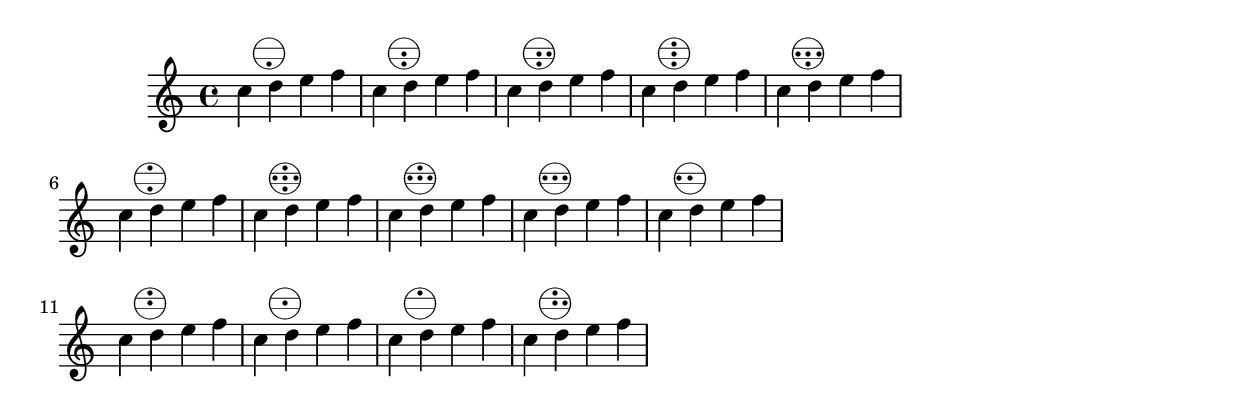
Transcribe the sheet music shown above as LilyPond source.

%% DO NOT EDIT this file manually; it is automatically
%% generated from LSR http://lsr.dsi.unimi.it
%% Make any changes in LSR itself, or in Documentation/snippets/new/ ,
%% and then run scripts/auxiliar/makelsr.py
%%
%% This file is in the public domain.
\version "2.14.2"

\header {
%% Translation of GIT committish: 85394d425536d267ed0cb71d17023849f1611180
  texidocfr = "
Les symboles spécifiques au clavier main droite d'un accordéon
s'indiquent à l'aide de @code{\\markup}.  Le positionnement de tels
symboles s'ajuste grâce à des arguments @code{\\raise}.

"
  doctitlefr = "Symboles de chant pour accordéon"

  lsrtags = "specific-notation, keyboards, workaround, symbols-and-glyphs"


%% Translation of GIT committish: b482c3e5b56c3841a88d957e0ca12964bd3e64fa
  texidoces = "
Los símbolos específicos de acordeón discanto se escriben mediante
@code{\\markup}.  Se puede trucar la colocación vertical de los
símbolos modificando los argumentos de @code{\\raise}.

"
  doctitlees = "Símbolos de acordeón discanto"


%% Translation of GIT committish: 0a868be38a775ecb1ef935b079000cebbc64de40
  doctitlede = "Symbole für Akkordeon-Diskantregister"
  texidocde = "
Diskantregister für Akkordeon können mit @code{\\markup} dargestellt werden.
Die vertikale Position der einzelnen Elemente werden mit @code{\\raise}
angepasst.
"

  texidoc = "
Accordion discant-specific symbols are added using @code{\\markup}. The
vertical placement of the symbols can be tweaked by changing the
@code{\\raise} arguments.



"
  doctitle = "Accordion-discant symbols"
} % begin verbatim


discant = \markup {
  \musicglyph #"accordion.discant"
}
dot = \markup {
  \musicglyph #"accordion.dot"
}

\layout { ragged-right = ##t }

% 16 voets register
accBasson = ^\markup {
  \combine
  \discant
  \raise #0.5 \dot
}

% een korig 8 en 16 voets register
accBandon = ^\markup {
  \combine
    \discant
    \combine
      \raise #0.5 \dot
      \raise #1.5 \dot
}

accVCello = ^\markup {
  \combine
    \discant
    \combine
      \raise #0.5 \dot
      \combine
        \raise #1.5 \dot
        \translate #'(1 . 0) \raise #1.5 \dot
}

% 4-8-16 voets register
accHarmon = ^\markup {
  \combine
    \discant
    \combine
      \raise #0.5 \dot
      \combine
        \raise #1.5 \dot
        \raise #2.5 \dot
}

accTrombon = ^\markup {
  \combine
    \discant
    \combine
      \raise #0.5 \dot
      \combine
        \raise #1.5 \dot
        \combine
          \translate #'(1 . 0) \raise #1.5 \dot
          \translate #'(-1 . 0) \raise #1.5 \dot
}

% eenkorig 4 en 16 voets register
accOrgan = ^\markup {
  \combine
    \discant
    \combine
      \raise #0.5 \dot
      \raise #2.5 \dot
}

accMaster = ^\markup {
  \combine
    \discant
    \combine
      \raise #0.5 \dot
      \combine
        \raise #1.5 \dot
        \combine
          \translate #'(1 . 0) \raise #1.5 \dot
          \combine
            \translate #'(-1 . 0) \raise #1.5 \dot
            \raise #2.5 \dot
}

accAccord = ^\markup {
  \combine
    \discant
    \combine
      \raise #1.5 \dot
      \combine
        \translate #'(1 . 0) \raise #1.5 \dot
        \combine
          \translate #'(-1 . 0) \raise #1.5 \dot
          \raise #2.5 \dot
}

accMusette = ^\markup {
  \combine
    \discant
    \combine
      \raise #1.5 \dot
      \combine
        \translate #'(1 . 0) \raise #1.5 \dot
        \translate #'(-1 . 0) \raise #1.5 \dot
}

accCeleste = ^\markup {
  \combine
    \discant
    \combine
      \raise #1.5 \dot
      \translate #'(-1 . 0) \raise #1.5 \dot
}

accOboe = ^\markup {
  \combine
    \discant
    \combine
      \raise #1.5 \dot
      \raise #2.5 \dot
}

accClarin = ^\markup {
  \combine
    \discant
    \raise #1.5 \dot
}

accPiccolo = ^\markup {
    \combine
       \discant
       \raise #2.5 \dot
}

accViolin = ^\markup {
  \combine
    \discant
    \combine
      \raise #1.5 \dot
      \combine
        \translate #'(1 . 0) \raise #1.5 \dot
        \raise #2.5 \dot
}

\relative c'' {
  c4 d\accBasson e f
  c4 d\accBandon e f
  c4 d\accVCello e f
  c4 d\accHarmon e f
  c4 d\accTrombon e f
  \break
  c4 d\accOrgan e f
  c4 d\accMaster e f
  c4 d\accAccord e f
  c4 d\accMusette e f
  c4 d\accCeleste e f
  \break
  c4 d\accOboe e f
  c4 d\accClarin e f
  c4 d\accPiccolo e f
  c4 d\accViolin e f
}

